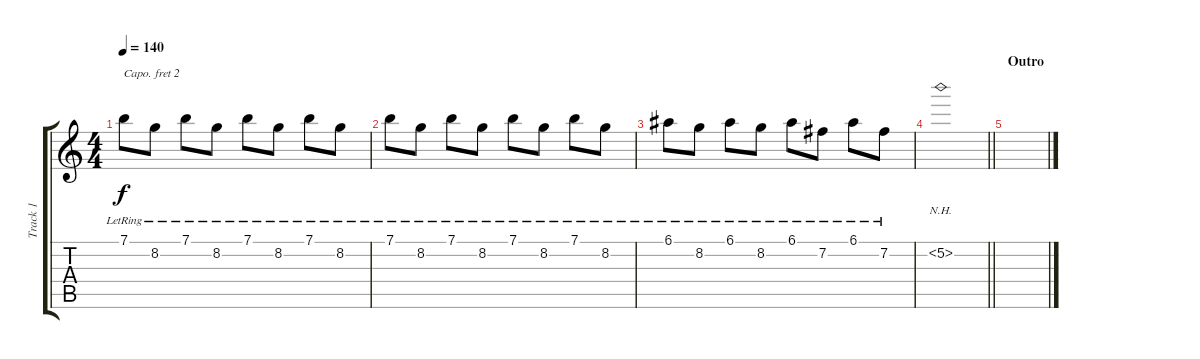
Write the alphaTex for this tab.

\track ("Track 1" "Track 1") {instrument electricguitarclean}
\staff {score tabs}
\capo 2
\tuning (D4 A3 F3 C3 G2 C2) {hide}
\ts (4 4)
\tempo 140
\clef g2
\ks c
7.1{lr}.8{dy f} 8.2{lr}.8 7.1{lr}.8 8.2{lr}.8 7.1{lr}.8 8.2{lr}.8 7.1{lr}.8 8.2{lr}.8 |
7.1{lr}.8 8.2{lr}.8 7.1{lr}.8 8.2{lr}.8 7.1{lr}.8 8.2{lr}.8 7.1{lr}.8 8.2{lr}.8 |
6.1{lr}.8 8.2{lr}.8 6.1{lr}.8 8.2{lr}.8 6.1{lr}.8 7.2{lr}.8 6.1{lr}.8 7.2{lr}.8 |
\barLineRight lightlight
5.2{nh}.1 |
\section ("" "Outro")
